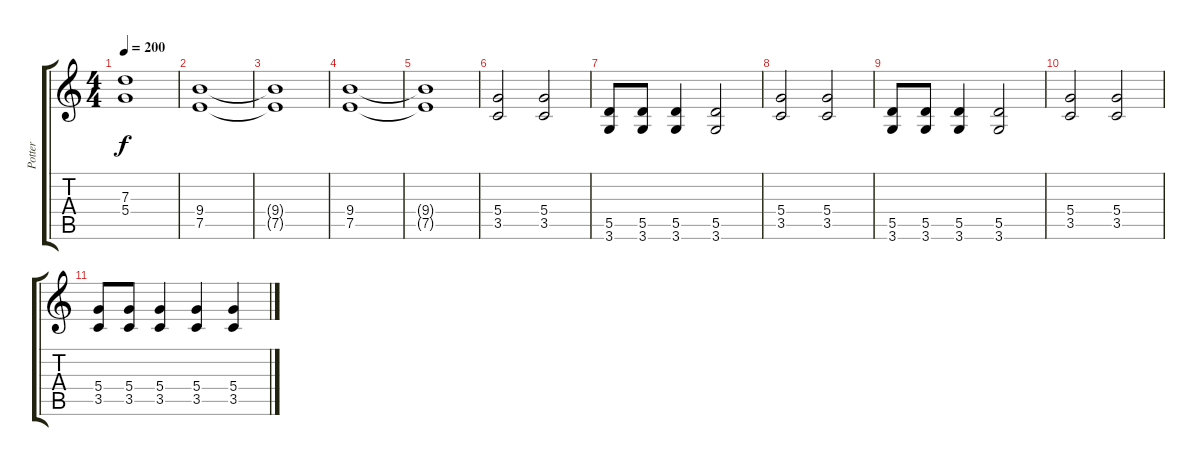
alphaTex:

\track ("Potter" "Potter") {instrument distortionguitar}
\staff {score tabs}
\tuning (E4 B3 G3 D3 A2 E2) {hide}
\ts (4 4)
\tempo 200
\clef g2
\ks c
(7.3{t} 5.4{t}).1{dy f} |
(9.4 7.5).1 |
(9.4{t} 7.5{t}).1 |
(9.4 7.5).1 |
(9.4{t} 7.5{t}).1 |
(5.4 3.5).2 (5.4 3.5).2 |
(5.5 3.6).8 (5.5 3.6).8 (5.5 3.6).4 (5.5 3.6).2 |
(5.4 3.5).2 (5.4 3.5).2 |
(5.5 3.6).8 (5.5 3.6).8 (5.5 3.6).4 (5.5 3.6).2 |
(5.4 3.5).2 (5.4 3.5).2 |
(5.4 3.5).8 (5.4 3.5).8 (5.4 3.5).4 (5.4 3.5).4 (5.4 3.5).4
